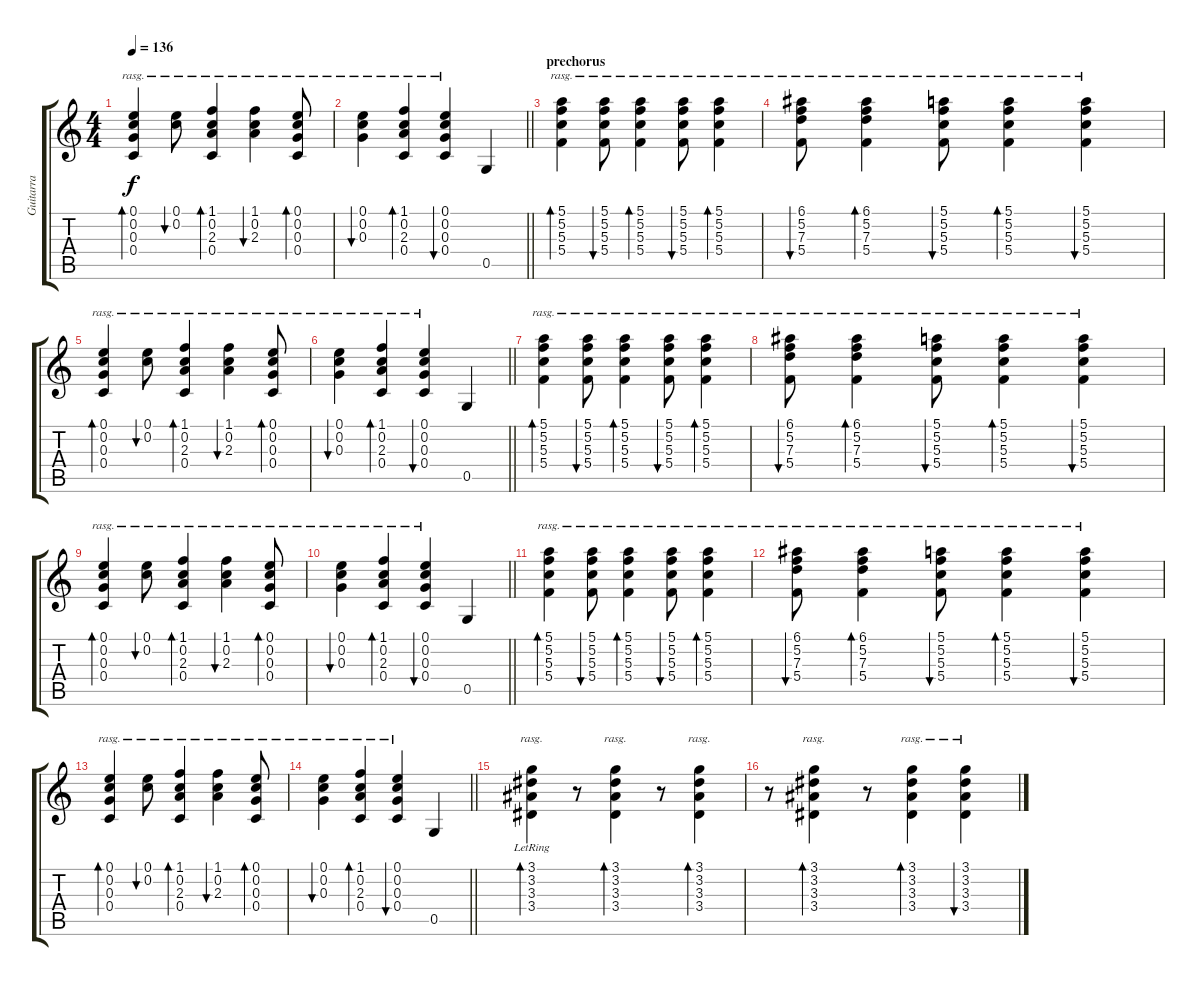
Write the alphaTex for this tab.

\track ("Guitarra" "Guitarra") {instrument acousticguitarsteel}
\staff {score tabs}
\tuning (E4 C4 G3 C3 G2 C2) {hide}
\ts (4 4)
\tempo 136
\clef g2
\ks c
(0.1 0.2 0.3 0.4).4{bd 120 rasg ii dy f} (0.1 0.2).8{bu 120 rasg ii} (1.1 0.2 2.3 0.4).4{bd 120 rasg ii} (1.1 0.2 2.3).4{bu 120 rasg ii} (0.1 0.2 0.3 0.4).8{bd 120 rasg ii} |
\barLineRight lightlight
(0.1 0.2 0.3).4{bu 120 rasg ii} (1.1 0.2 2.3 0.4).4{bd 120 rasg ii} (0.1 0.2 0.3 0.4).4{bu 120 rasg ii} 0.5.4 |
\section ("" "prechorus")
(5.1 5.2 5.3 5.4).4{bd 120 rasg ii} (5.1 5.2 5.3 5.4).8{bu 120 rasg ii} (5.1 5.2 5.3 5.4).4{bd 120 rasg ii} (5.1 5.2 5.3 5.4).8{bu 120 rasg ii} (5.1 5.2 5.3 5.4).4{bd 120 rasg ii} |
(6.1 5.2 7.3 5.4).8{bu 120 rasg ii} (6.1 5.2 7.3 5.4).4{bd 120 rasg ii} (5.1 5.2 5.3 5.4).8{bu 120 rasg ii} (5.1 5.2 5.3 5.4).4{bd 120 rasg ii} (5.1 5.2 5.3 5.4).4{bu 120 rasg ii} |
(0.1 0.2 0.3 0.4).4{bd 120 rasg ii} (0.1 0.2).8{bu 120 rasg ii} (1.1 0.2 2.3 0.4).4{bd 120 rasg ii} (1.1 0.2 2.3).4{bu 120 rasg ii} (0.1 0.2 0.3 0.4).8{bd 120 rasg ii} |
\barLineRight lightlight
(0.1 0.2 0.3).4{bu 120 rasg ii} (1.1 0.2 2.3 0.4).4{bd 120 rasg ii} (0.1 0.2 0.3 0.4).4{bu 120 rasg ii} 0.5.4 |
(5.1 5.2 5.3 5.4).4{bd 120 rasg ii} (5.1 5.2 5.3 5.4).8{bu 120 rasg ii} (5.1 5.2 5.3 5.4).4{bd 120 rasg ii} (5.1 5.2 5.3 5.4).8{bu 120 rasg ii} (5.1 5.2 5.3 5.4).4{bd 120 rasg ii} |
(6.1 5.2 7.3 5.4).8{bu 120 rasg ii} (6.1 5.2 7.3 5.4).4{bd 120 rasg ii} (5.1 5.2 5.3 5.4).8{bu 120 rasg ii} (5.1 5.2 5.3 5.4).4{bd 120 rasg ii} (5.1 5.2 5.3 5.4).4{bu 120 rasg ii} |
(0.1 0.2 0.3 0.4).4{bd 120 rasg ii} (0.1 0.2).8{bu 120 rasg ii} (1.1 0.2 2.3 0.4).4{bd 120 rasg ii} (1.1 0.2 2.3).4{bu 120 rasg ii} (0.1 0.2 0.3 0.4).8{bd 120 rasg ii} |
\barLineRight lightlight
(0.1 0.2 0.3).4{bu 120 rasg ii} (1.1 0.2 2.3 0.4).4{bd 120 rasg ii} (0.1 0.2 0.3 0.4).4{bu 120 rasg ii} 0.5.4 |
(5.1 5.2 5.3 5.4).4{bd 120 rasg ii} (5.1 5.2 5.3 5.4).8{bu 120 rasg ii} (5.1 5.2 5.3 5.4).4{bd 120 rasg ii} (5.1 5.2 5.3 5.4).8{bu 120 rasg ii} (5.1 5.2 5.3 5.4).4{bd 120 rasg ii} |
(6.1 5.2 7.3 5.4).8{bu 120 rasg ii} (6.1 5.2 7.3 5.4).4{bd 120 rasg ii} (5.1 5.2 5.3 5.4).8{bu 120 rasg ii} (5.1 5.2 5.3 5.4).4{bd 120 rasg ii} (5.1 5.2 5.3 5.4).4{bu 120 rasg ii} |
(0.1 0.2 0.3 0.4).4{bd 120 rasg ii} (0.1 0.2).8{bu 120 rasg ii} (1.1 0.2 2.3 0.4).4{bd 120 rasg ii} (1.1 0.2 2.3).4{bu 120 rasg ii} (0.1 0.2 0.3 0.4).8{bd 120 rasg ii} |
\barLineRight lightlight
(0.1 0.2 0.3).4{bu 120 rasg ii} (1.1 0.2 2.3 0.4).4{bd 120 rasg ii} (0.1 0.2 0.3 0.4).4{bu 120 rasg ii} 0.5.4 |
(3.1{lr} 3.2{lr} 3.3{lr} 3.4{lr}).4{bd 120 rasg ii} r.8 (3.1 3.2 3.3 3.4).4{bd 120 rasg ii} r.8 (3.1 3.2 3.3 3.4).4{bd 60 rasg ii} |
r.8 (3.1 3.2 3.3 3.4).4{bd 60 rasg ii} r.8 (3.1 3.2 3.3 3.4).4{bd 60 rasg ii} (3.1 3.2 3.3 3.4).4{bu 120 rasg ii}
